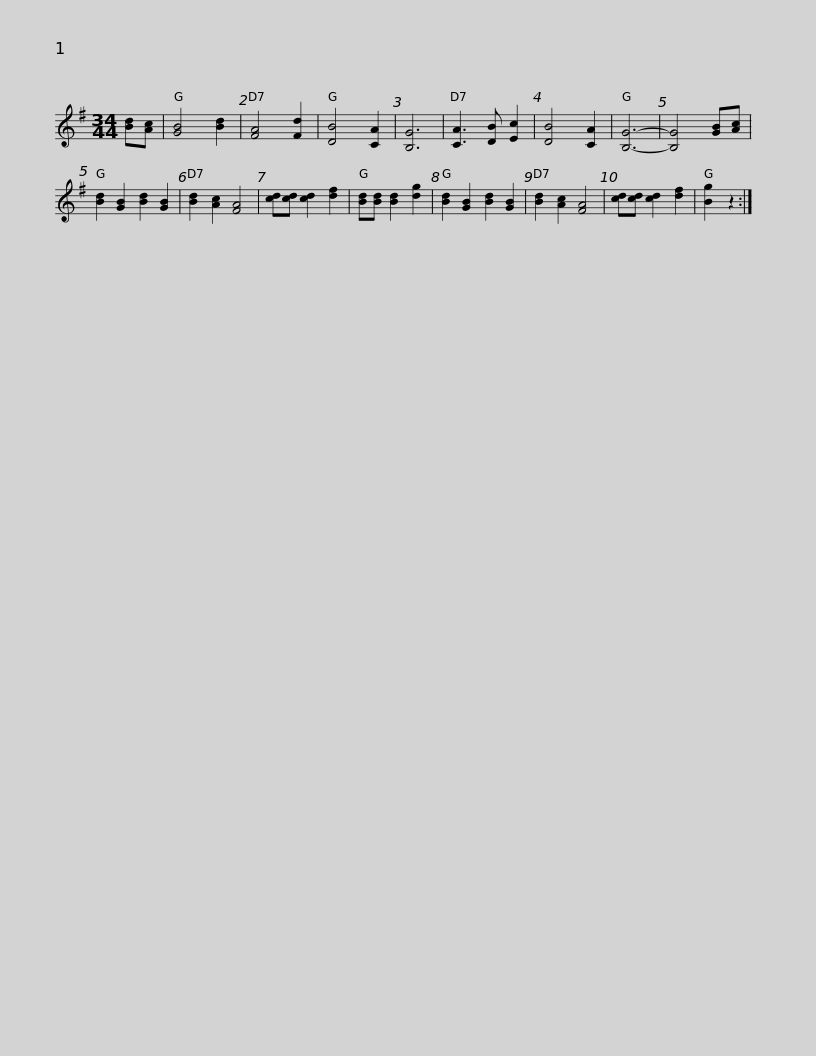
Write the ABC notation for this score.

X:1
L:1/8
M:34/44
I:linebreak $
K:G
V:1 treble
V:1
 [Bd][Ac] | [GB]4 [Bd]2 | [FA]4 [Fd]2 | [DB]4 [CA]2 | [B,G]6 | %5
 [CA]3 [DB] [Ec]2 | [DB]4 [CA]2 | [B,G]6- | [B,G]4 [GB][Ac] | [Bd]2 [GB]2 [Bd]2 [GB]2 | %10
 [Bd]2 [Ac]2 [FA]4 | [cd][cd] [cd]2 [df]2 |$ [Bd][Bd] [Bd]2 [dg]2 | [Bd]2 [GB]2 [Bd]2 [GB]2 | [Bd]2 [Ac]2 [FA]4 | %15
 [cd][cd] [cd]2 [df]2 | [Bg]2 z2 :| %17
